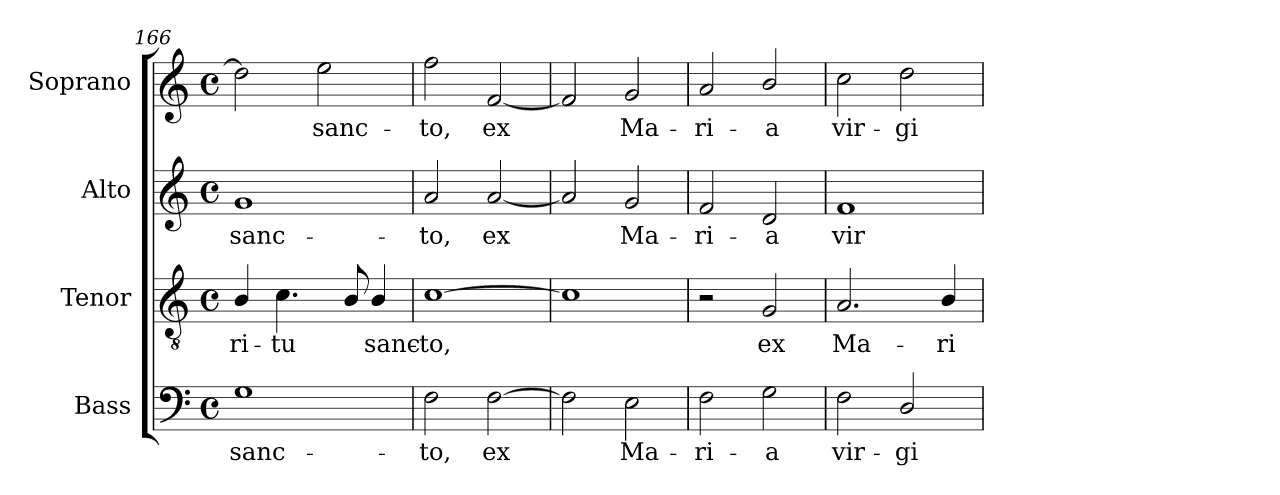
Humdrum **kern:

**kern	**text	**kern	**text	**kern	**text	**kern	**text
*part4	*part4	*part3	*part3	*part2	*part2	*part1	*part1
*staff4	*staff4	*staff3	*staff3	*staff2	*staff2	*staff1	*staff1
*I"Bass	*	*I"Tenor	*	*I"Alto	*	*I"Soprano	*
*I'B.	*	*I'T.	*	*I'A.	*	*I'S.	*
!!LO:LB:g=z
*clefF4	*	*clefGv2	*	*clefG2	*	*clefG2	*
*	*	*ITrd7c12	*	*	*	*	*
*k[]	*	*k[]	*	*k[]	*	*k[]	*
*C:	*	*C:	*	*C:	*	*C:	*
*M4/4	*	*M4/4	*	*M4/4	*	*M4/4	*
*met(c)	*	*met(c)	*	*met(c)	*	*met(c)	*
=166	=166	=166	=166	=166	=166	=166	=166
!	!LO:LY:b:color=#000000	!	!	!	!	!	!
!	!	!	!LO:LY:b:color=#000000	!	!	!	!
!	!	!	!	!	!LO:LY:b:color=#000000	!	!
1Gi	sanc-	4BBi/	-ri-	1gi	sanc-	2ddi\]	.
!	!	!	!LO:LY:b:color=#000000	!	!	!	!
.	.	4.Ci\	-tu	.	.	.	.
!	!	!	!	!	!	!	!LO:LY:b:color=#000000
.	.	.	.	.	.	2eei\	sanc-
.	.	8BBi/	.	.	.	.	.
!	!	!	!LO:LY:b:color=#000000	!	!	!	!
.	.	4BBi/	sanc-	.	.	.	.
=167	=167	=167	=167	=167	=167	=167	=167
!	!LO:LY:b:color=#000000	!	!	!	!	!	!
!	!	!	!LO:LY:b:color=#000000	!	!	!	!
!	!	!	!	!	!LO:LY:b:color=#000000	!	!
!	!	!	!	!	!	!	!LO:LY:b:color=#000000
2Fi\	-to,	[1Ci	-to,	2ai/	-to,	2ffi\	-to,
!	!LO:LY:b:color=#000000	!	!	!	!	!	!
!	!	!	!	!	!LO:LY:b:color=#000000	!	!
!	!	!	!	!	!	!	!LO:LY:b:color=#000000
[2Fi\	ex	.	.	[2ai/	ex	[2fi/	ex
=168	=168	=168	=168	=168	=168	=168	=168
2Fi\]	.	1Ci]	.	2ai/]	.	2fi/]	.
!	!LO:LY:b:color=#000000	!	!	!	!	!	!
!	!	!	!	!	!LO:LY:b:color=#000000	!	!
!	!	!	!	!	!	!	!LO:LY:b:color=#000000
2Ei\	Ma-	.	.	2gi/	Ma-	2gi/	Ma-
=169	=169	=169	=169	=169	=169	=169	=169
!	!LO:LY:b:color=#000000	!	!	!	!	!	!
!	!	!	!	!	!LO:LY:b:color=#000000	!	!
!	!	!	!	!	!	!	!LO:LY:b:color=#000000
2Fi\	-ri-	2r	.	2fi/	-ri-	2ai/	-ri-
!	!LO:LY:b:color=#000000	!	!	!	!	!	!
!	!	!	!LO:LY:b:color=#000000	!	!	!	!
!	!	!	!	!	!LO:LY:b:color=#000000	!	!
!	!	!	!	!	!	!	!LO:LY:b:color=#000000
2Gi\	-a	2GGi/	ex	2di/	-a	2bi/	-a
=170	=170	=170	=170	=170	=170	=170	=170
!	!LO:LY:b:color=#000000	!	!	!	!	!	!
!	!	!	!LO:LY:b:color=#000000	!	!	!	!
!	!	!	!	!	!LO:LY:b:color=#000000	!	!
!	!	!	!	!	!	!	!LO:LY:b:color=#000000
2Fi\	vir-	2.AAi/	Ma-	1fi	vir-	2cci\	vir-
!	!LO:LY:b:color=#000000	!	!	!	!	!	!
!	!	!	!	!	!	!	!LO:LY:b:color=#000000
2Di/	-gi-	.	.	.	.	2ddi\	-gi-
!	!	!	!LO:LY:b:color=#000000	!	!	!	!
.	.	4BBi/	-ri-	.	.	.	.
=	=	=	=	=	=	=	=
*-	*-	*-	*-	*-	*-	*-	*-
